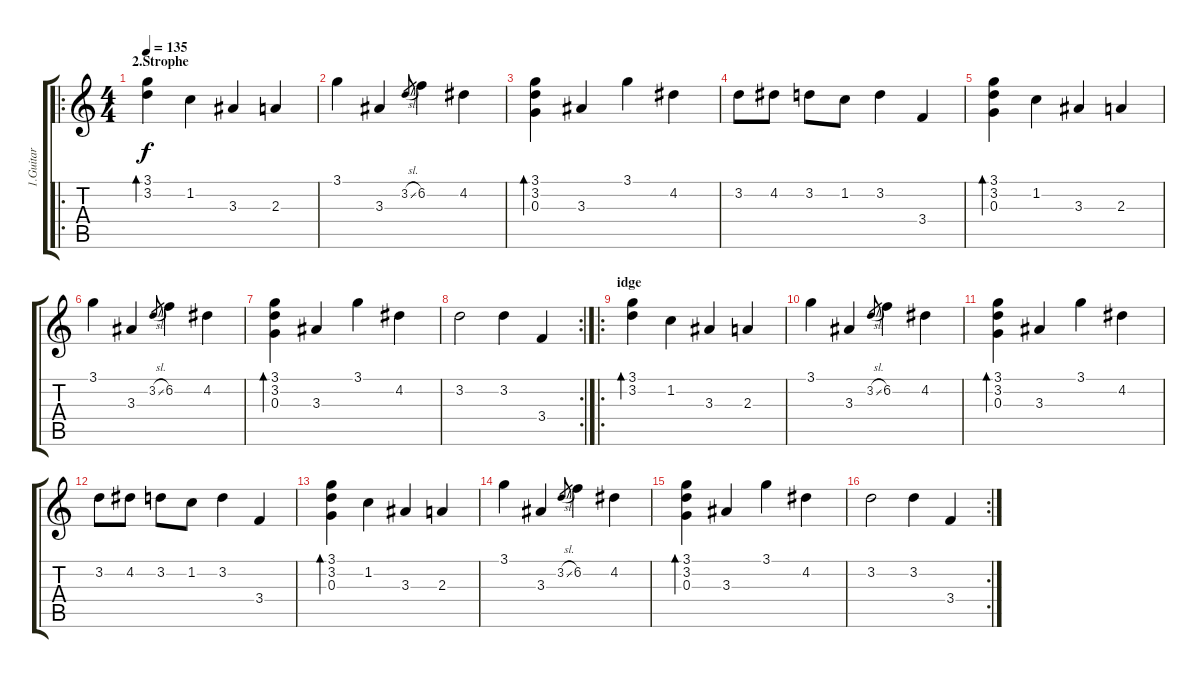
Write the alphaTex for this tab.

\track ("1.Guitar" "1.Guitar") {instrument acousticguitarnylon}
\staff {score tabs}
\tuning (E4 B3 G3 D3 A2 E2) {hide}
\ro
\ts (4 4)
\section ("" "2.Strophe")
\tempo 135
\clef g2
\ks c
(3.1 3.2).4{bd 480 dy f} 1.2.4 3.3.4 2.3.4 |
3.1.4 3.3.4 3.2{sl}.8{gr} 6.2.4 4.2.4 |
(3.1 3.2 0.3).4{bd 60} 3.3.4 3.1.4 4.2.4 |
3.2.8 4.2.8 3.2.8 1.2.8 3.2.4 3.4.4 |
(3.1 3.2 0.3).4{bd 480} 1.2.4 3.3.4 2.3.4 |
3.1.4 3.3.4 3.2{sl}.8{gr} 6.2.4 4.2.4 |
(3.1 3.2 0.3).4{bd 60} 3.3.4 3.1.4 4.2.4 |
\rc 2
3.2.2 3.2.4 3.4.4 |
\ro
\section ("" "idge")
(3.1 3.2).4{bd 480} 1.2.4 3.3.4 2.3.4 |
3.1.4 3.3.4 3.2{sl}.8{gr} 6.2.4 4.2.4 |
(3.1 3.2 0.3).4{bd 60} 3.3.4 3.1.4 4.2.4 |
3.2.8 4.2.8 3.2.8 1.2.8 3.2.4 3.4.4 |
(3.1 3.2 0.3).4{bd 480} 1.2.4 3.3.4 2.3.4 |
3.1.4 3.3.4 3.2{sl}.8{gr} 6.2.4 4.2.4 |
(3.1 3.2 0.3).4{bd 60} 3.3.4 3.1.4 4.2.4 |
\rc 2
3.2.2 3.2.4 3.4.4
